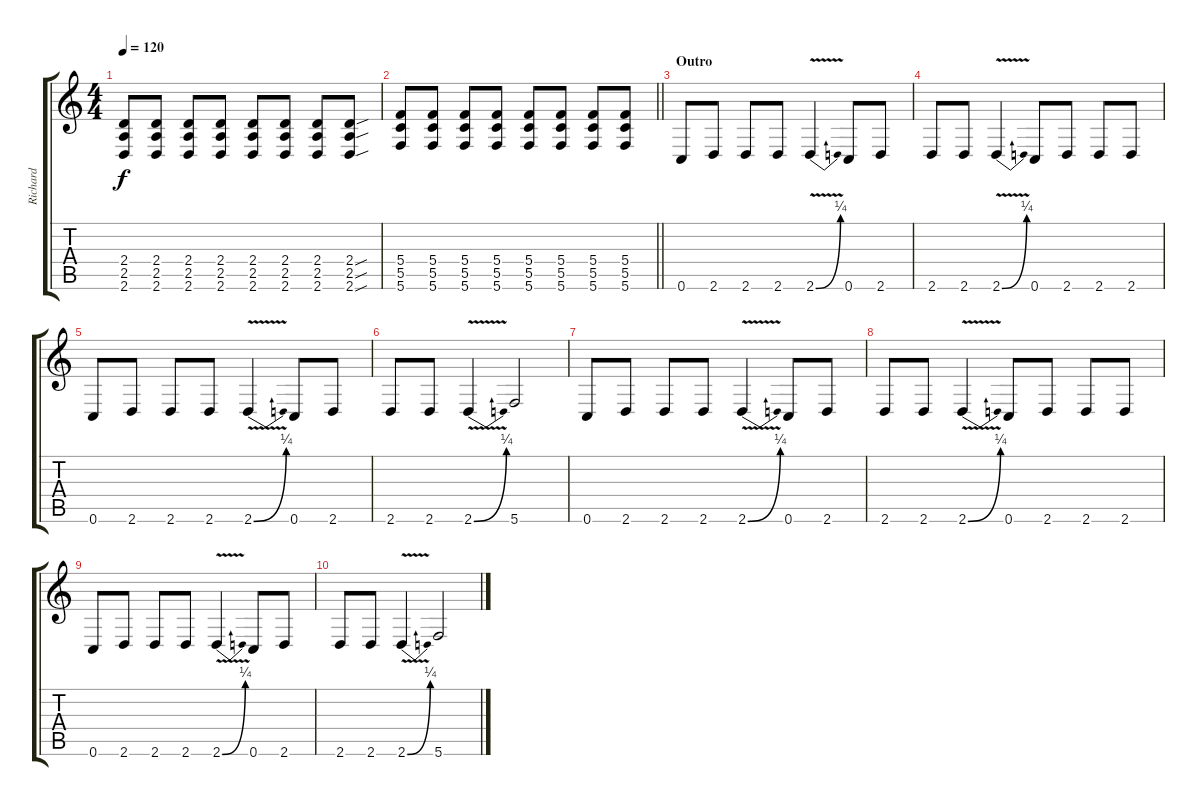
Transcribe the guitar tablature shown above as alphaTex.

\track ("Richard" "Richard") {instrument distortionguitar}
\staff {score tabs}
\tuning (D4 A3 F3 C3 G2 C2) {hide}
\ts (4 4)
\tempo 120
\clef g2
\ks c
(2.4 2.5 2.6).8{dy f} (2.4 2.5 2.6).8 (2.4 2.5 2.6).8 (2.4 2.5 2.6).8 (2.4 2.5 2.6).8 (2.4 2.5 2.6).8 (2.4 2.5 2.6).8 (2.4{sou} 2.5{sou} 2.6{sou}).8 |
\barLineRight lightlight
(5.4 5.5 5.6).8 (5.4 5.5 5.6).8 (5.4 5.5 5.6).8 (5.4 5.5 5.6).8 (5.4 5.5 5.6).8 (5.4 5.5 5.6).8 (5.4 5.5 5.6).8 (5.4 5.5 5.6).8 |
\section ("" "Outro")
0.6.8 2.6.8 2.6.8 2.6.8 2.6{be (bend 0 0 60 1) v}.4 0.6.8 2.6.8 |
2.6.8 2.6.8 2.6{be (bend 0 0 60 1) v}.4 0.6.8 2.6.8 2.6.8 2.6.8 |
0.6.8 2.6.8 2.6.8 2.6.8 2.6{be (bend 0 0 60 1) v}.4 0.6.8 2.6.8 |
2.6.8 2.6.8 2.6{be (bend 0 0 60 1) v}.4 5.6.2 |
0.6.8 2.6.8 2.6.8 2.6.8 2.6{be (bend 0 0 60 1) v}.4 0.6.8 2.6.8 |
2.6.8 2.6.8 2.6{be (bend 0 0 60 1) v}.4 0.6.8 2.6.8 2.6.8 2.6.8 |
0.6.8 2.6.8 2.6.8 2.6.8 2.6{be (bend 0 0 60 1) v}.4 0.6.8 2.6.8 |
2.6.8 2.6.8 2.6{be (bend 0 0 60 1) v}.4 5.6.2
